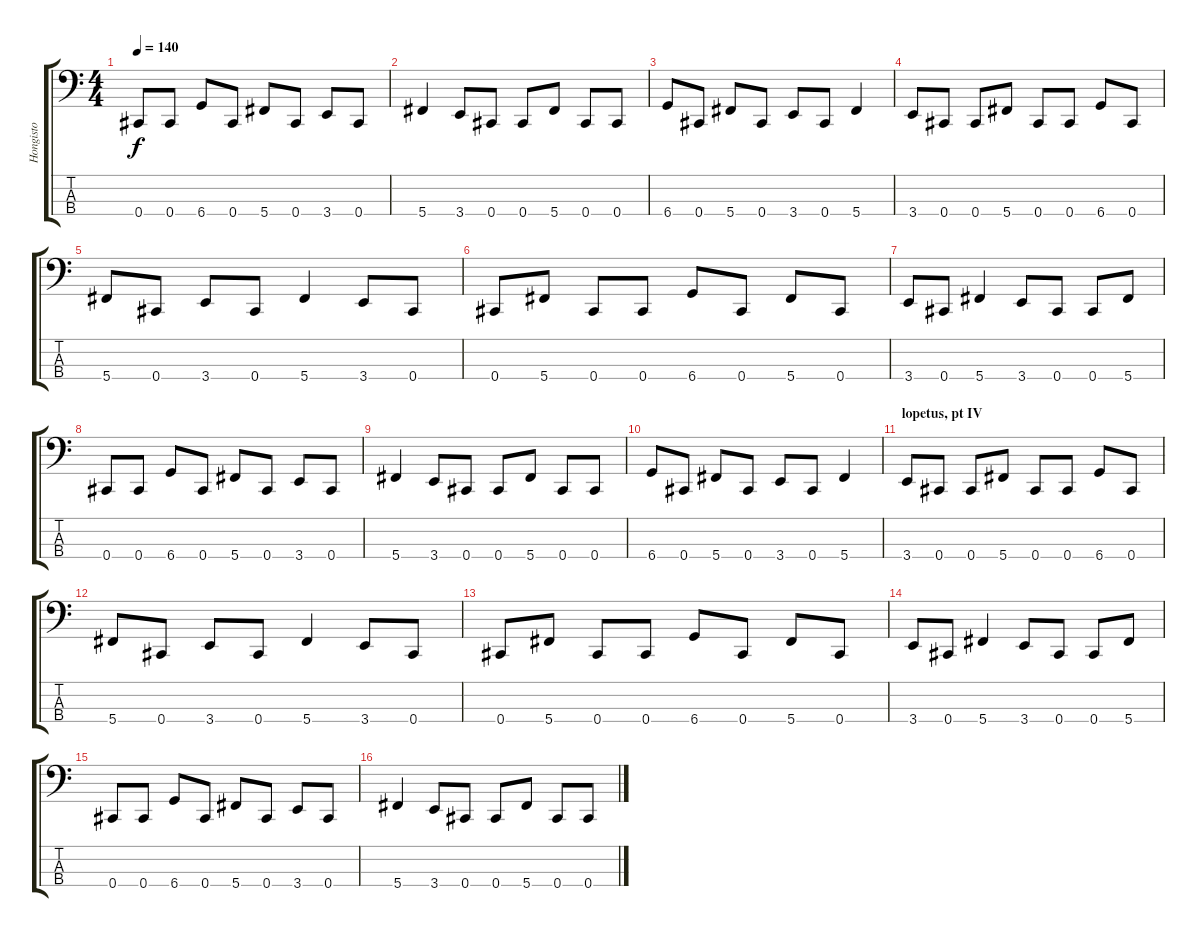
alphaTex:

\track ("Hongisto" "Hongisto") {instrument electricbassfinger}
\staff {score tabs}
\tuning (Gb2 Db2 Ab1 Db1) {hide}
\ts (4 4)
\tempo 140
\clef f4
\ks c
0.4.8{dy f} 0.4.8 6.4.8 0.4.8 5.4.8 0.4.8 3.4.8 0.4.8 |
5.4.4 3.4.8 0.4.8 0.4.8 5.4.8 0.4.8 0.4.8 |
6.4.8 0.4.8 5.4.8 0.4.8 3.4.8 0.4.8 5.4.4 |
3.4.8 0.4.8 0.4.8 5.4.8 0.4.8 0.4.8 6.4.8 0.4.8 |
5.4.8 0.4.8 3.4.8 0.4.8 5.4.4 3.4.8 0.4.8 |
0.4.8 5.4.8 0.4.8 0.4.8 6.4.8 0.4.8 5.4.8 0.4.8 |
3.4.8 0.4.8 5.4.4 3.4.8 0.4.8 0.4.8 5.4.8 |
0.4.8 0.4.8 6.4.8 0.4.8 5.4.8 0.4.8 3.4.8 0.4.8 |
5.4.4 3.4.8 0.4.8 0.4.8 5.4.8 0.4.8 0.4.8 |
6.4.8 0.4.8 5.4.8 0.4.8 3.4.8 0.4.8 5.4.4 |
\section ("" "lopetus, pt IV")
3.4.8 0.4.8 0.4.8 5.4.8 0.4.8 0.4.8 6.4.8 0.4.8 |
5.4.8 0.4.8 3.4.8 0.4.8 5.4.4 3.4.8 0.4.8 |
0.4.8 5.4.8 0.4.8 0.4.8 6.4.8 0.4.8 5.4.8 0.4.8 |
3.4.8 0.4.8 5.4.4 3.4.8 0.4.8 0.4.8 5.4.8 |
0.4.8{volume 12} 0.4.8 6.4.8 0.4.8 5.4.8 0.4.8 3.4.8 0.4.8 |
5.4.4 3.4.8 0.4.8 0.4.8 5.4.8 0.4.8 0.4.8
